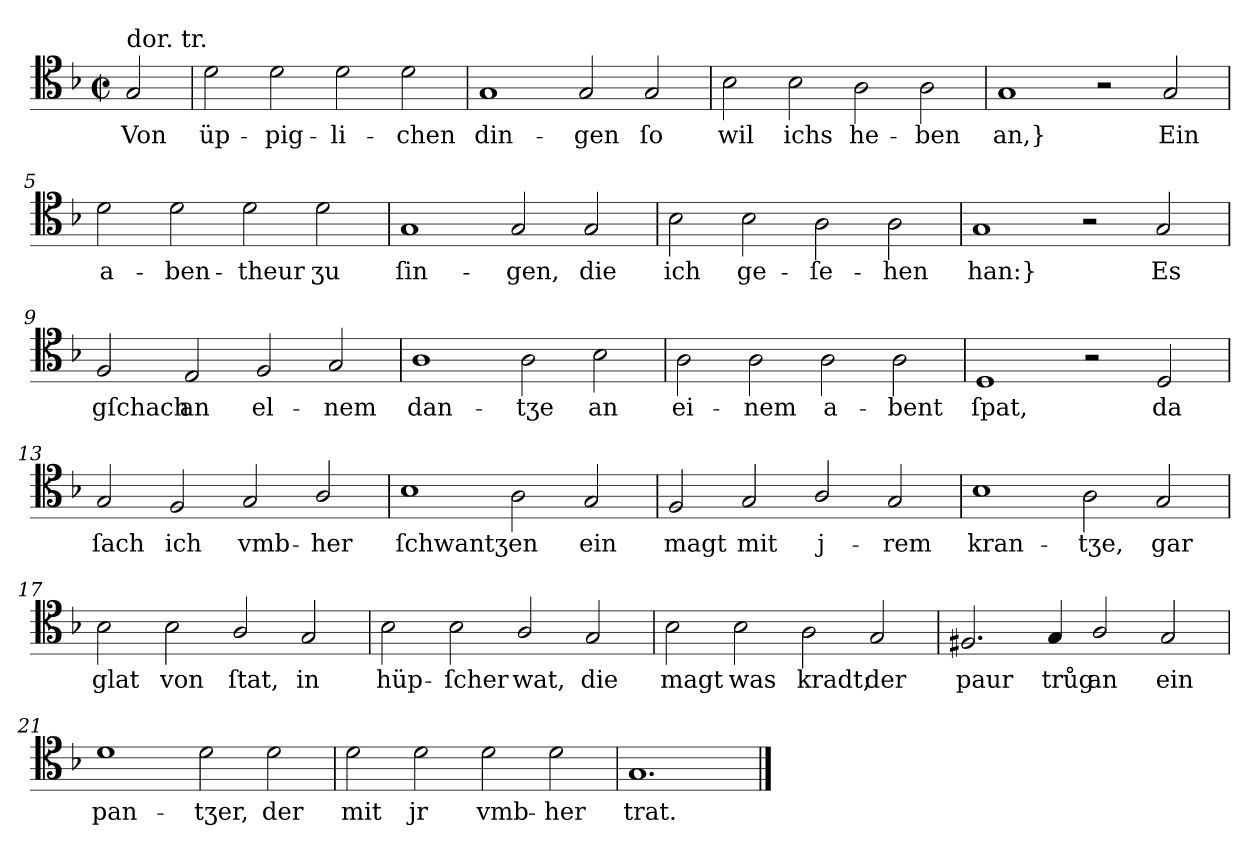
**kern	**text
*part1	*part1
*staff1	*staff1
*clefC4	*
*k[b-]	*
*G:dor	*
*M4/2	*
*met(c|)	*
=	=
!LO:TX:a:t=dor. tr.	!
2G	Von
=1	=1
2d	üp-
2d	-pig-
2d	-li-
2d	-chen
=2	=2
1G	din-
2G	-gen
2G	ſo
=3	=3
2B-	wil
2B-	ichs
2A	he-
2A	-ben
=4	=4
1G	an,}
2r	.
2G	Ein
=5	=5
2d	a-
2d	-ben-
2d	-theur
2d	ʒu
=6	=6
1G	ſin-
2G	-gen,
2G	die
=7	=7
2B-	ich
2B-	ge-
2A	-ſe-
2A	-hen
=8	=8
1G	han:}
2r	.
2G	Es
=9	=9
2F	gſchach
2E	an
2F	el-
2G	-nem
=10	=10
1A	dan-
2A	-tʒe
2B-	an
=11	=11
2A	ei-
2A	-nem
2A	a-
2A	-bent
=12	=12
1D	ſpat,
2r	.
2D	da
=13	=13
2G	ſach
2F	ich
2G	vmb-
2A/	-her
=14	=14
1B-	ſchwantʒen
2A	.
2G	ein
=15	=15
2F	magt
2G	mit
2A/	j-
2G	-rem
=16	=16
1B-	kran-
2A	-tʒe,
2G	gar
=17	=17
2B-	glat
2B-	von
2A/	ſtat,
2G	in
=18	=18
2B-	hüp-
2B-	-ſcher
2A/	wat,
2G	die
=19	=19
2B-	magt
2B-	was
2A	kradt;
2G	der
=20	=20
2.F#X	paur
4G	trůg
2A/	an
2G	ein
=21	=21
1d	pan-
2d	-tʒer,
2d	der
=22	=22
2d	mit
2d	jr
2d	vmb-
2d	-her
=23	=23
1.G/	trat.
==	==
*-	*-
